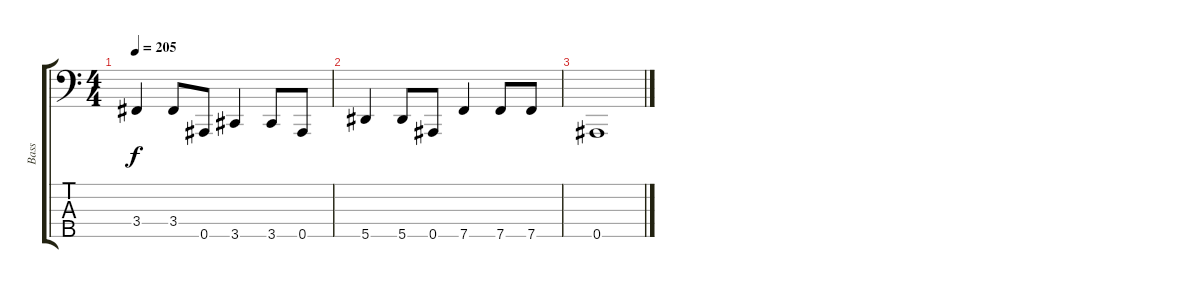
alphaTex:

\track ("Bass" "Bass") {instrument electricbassfinger}
\staff {score tabs}
\tuning (Gb2 Db2 Ab1 Eb1 Bb0) {hide}
\ts (4 4)
\tempo 205
\clef f4
\ks c
3.4.4{dy f} 3.4.8 0.5.8 3.5.4 3.5.8 0.5.8 |
5.5.4 5.5.8 0.5.8 7.5.4 7.5.8 7.5.8 |
0.5.1
